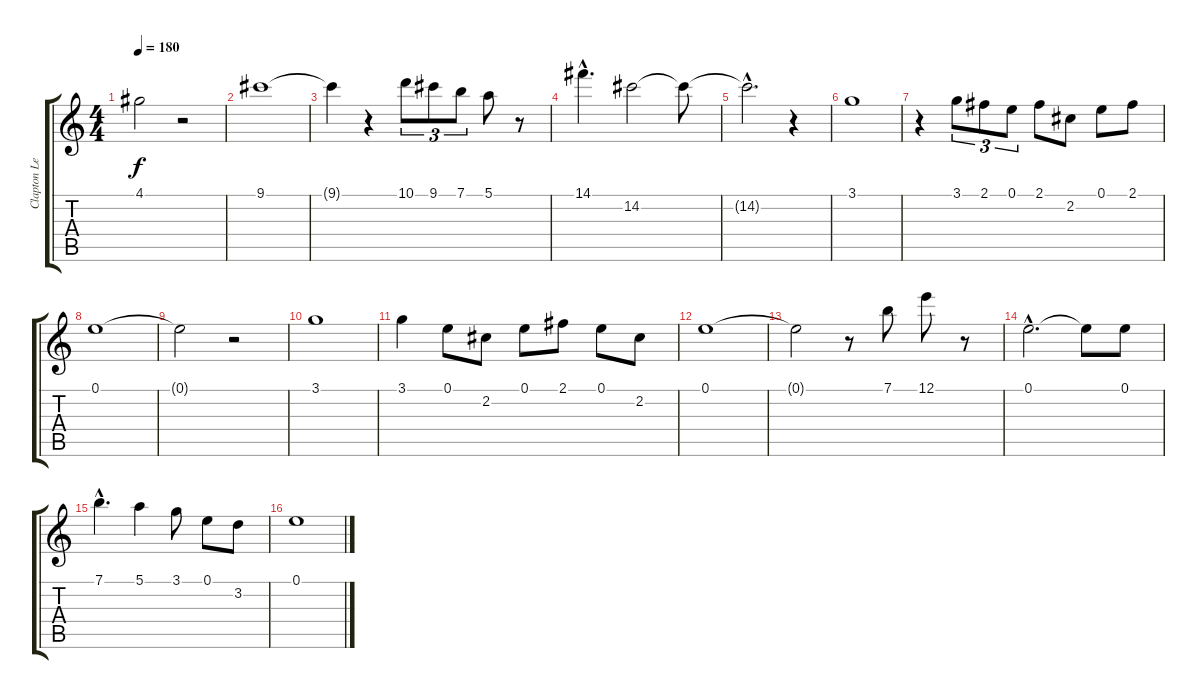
\track ("Clapton Lead" "Clapton Le") {instrument electricguitarmuted}
\staff {score tabs}
\tuning (E4 B3 G3 D3 A2 E2) {hide}
\ts (4 4)
\tempo 180
\clef g2
\ks c
4.1{t}.2{dy f} r.2 |
9.1.1 |
9.1{t}.4 r.4 10.1.8{tu (3 2)} 9.1.8{tu (3 2)} 7.1.8{tu (3 2)} 5.1.8 r.8 |
14.1{hac}.4{d} 14.2.2 14.2{t}.8 |
14.2{hac t}.2{d} r.4 |
3.1.1 |
r.4 3.1.8{tu (3 2)} 2.1.8{tu (3 2)} 0.1.8{tu (3 2)} 2.1.8 2.2.8 0.1.8 2.1.8 |
0.1.1 |
0.1{t}.2 r.2 |
3.1.1 |
3.1.4 0.1.8 2.2.8 0.1.8 2.1.8 0.1.8 2.2.8 |
0.1.1 |
0.1{t}.2 r.8 7.1.8 12.1.8 r.8 |
0.1{hac}.2{d} 0.1{t}.8 0.1.8 |
7.1{hac}.4{d} 5.1.4 3.1.8 0.1.8 3.2.8 |
0.1.1
